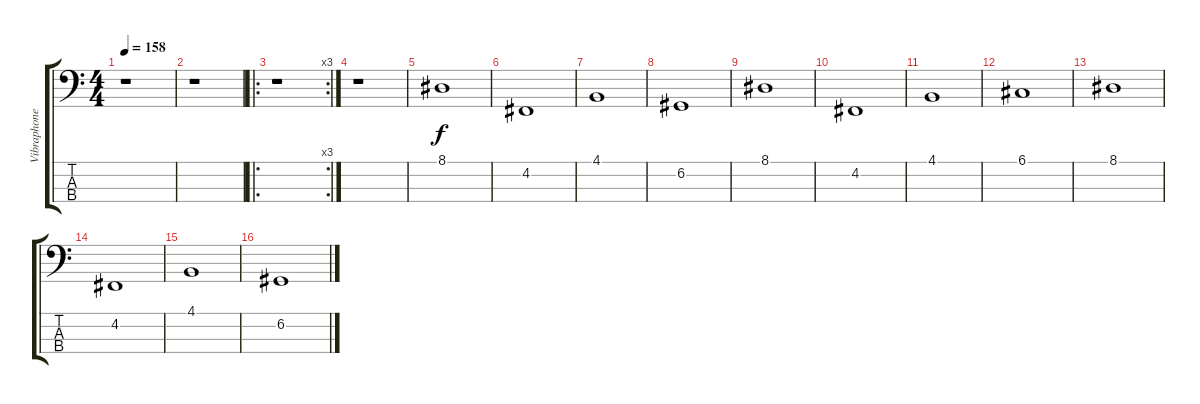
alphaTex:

\track ("Vibraphone ~ Effect" "Vibraphone") {instrument vibraphone}
\staff {score tabs}
\tuning (G2 D2 A1 D1) {hide}
\ts (4 4)
\tempo 158
\clef f4
\ks c
r.1{dy f} |
r.1 |
\ro
\rc 3
r.1 |
r.1 |
8.1.1 |
4.2.1 |
4.1.1 |
6.2.1 |
8.1.1 |
4.2.1 |
4.1.1 |
6.1.1 |
8.1.1 |
4.2.1 |
4.1.1 |
6.2.1
